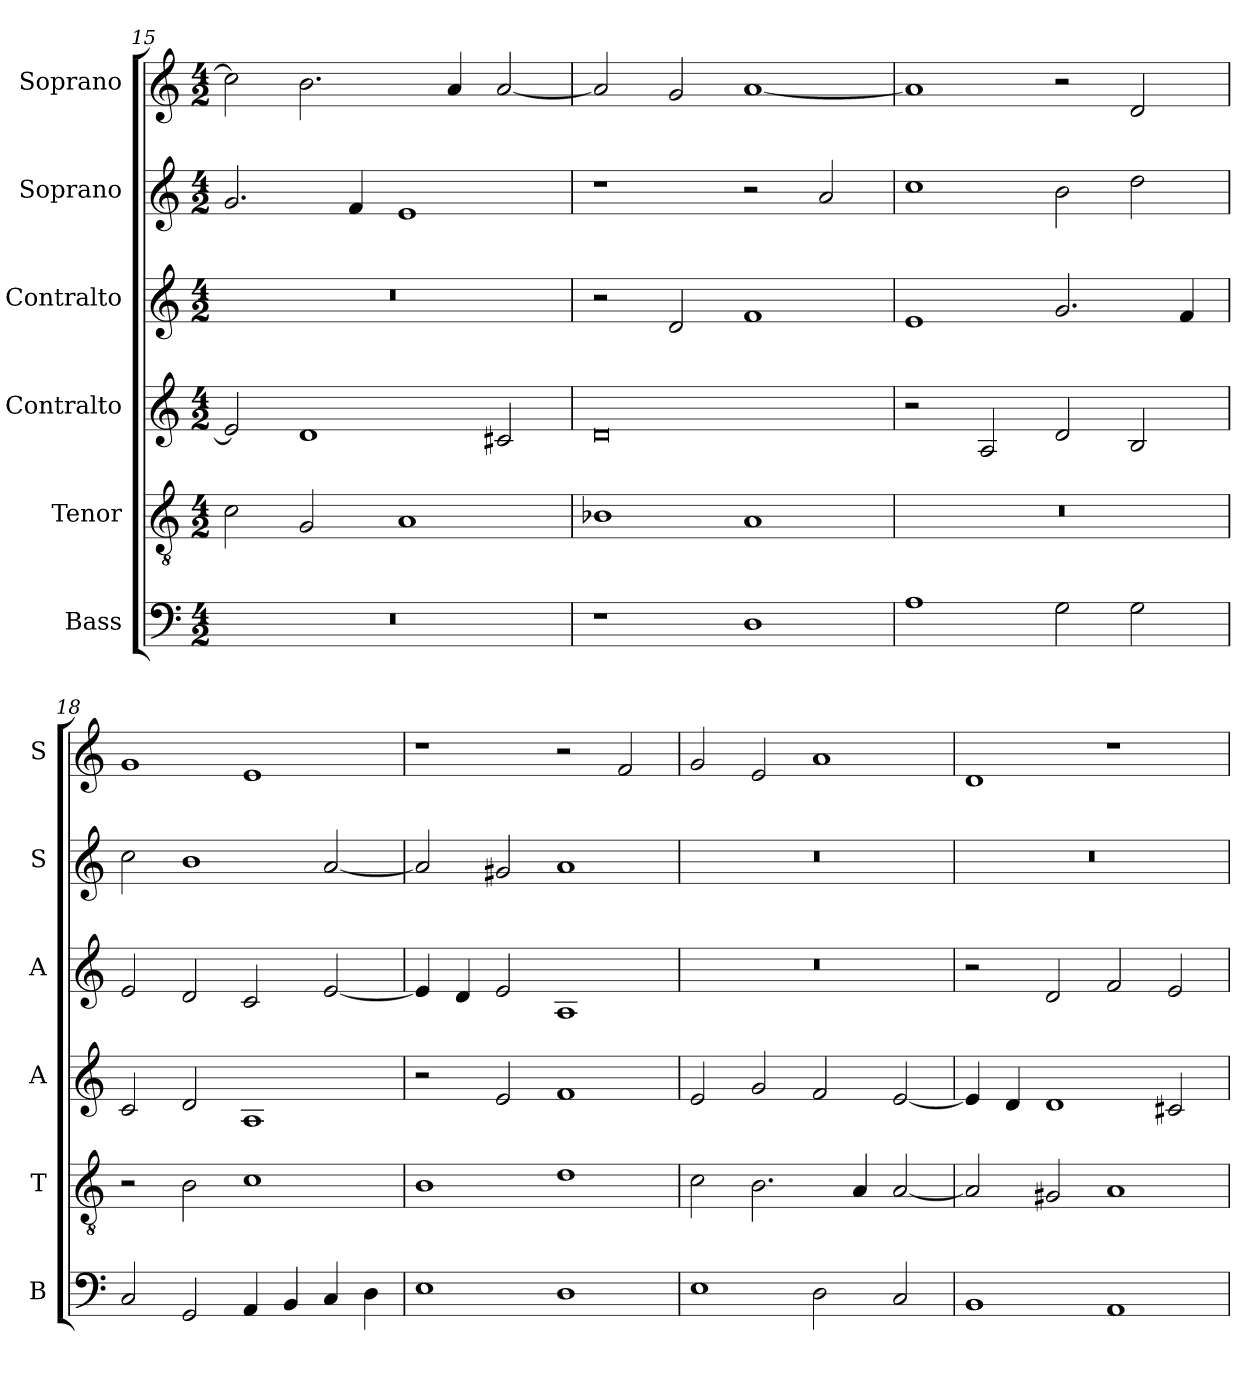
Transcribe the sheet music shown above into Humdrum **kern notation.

**kern	**kern	**kern	**kern	**kern	**kern
*part6	*part5	*part4	*part3	*part2	*part1
*staff6	*staff5	*staff4	*staff3	*staff2	*staff1
*I"Bass	*I"Tenor	*I"Contralto	*I"Contralto	*I"Soprano	*I"Soprano
*I'B	*I'T	*I'A	*I'A	*I'S	*I'S
*clefF4	*clefGv2	*clefG2	*clefG2	*clefG2	*clefG2
*k[]	*k[]	*k[]	*k[]	*k[]	*k[]
*E:phr	*E:phr	*E:phr	*E:phr	*E:phr	*E:phr
*M4/2	*M4/2	*M4/2	*M4/2	*M4/2	*M4/2
=15	=15	=15	=15	=15	=15
0r	2c	2e]	0r	2.g	2cc]
.	2G	1d	.	.	2.b
.	.	.	.	4f	.
.	1A	.	.	1e	.
.	.	.	.	.	4a
.	.	2c#X	.	.	[2a
=16	=16	=16	=16	=16	=16
1r	1B-X	0d	2r	1r	2a]
.	.	.	2d	.	2g
1D	1A	.	1f	2r	[1a
.	.	.	.	2a	.
=17	=17	=17	=17	=17	=17
1A	0r	2r	1e	1cc	1a]
.	.	2A	.	.	.
2G	.	2d	2.g	2b	2r
2G	.	2B	.	2dd	2d
.	.	.	4f	.	.
=18	=18	=18	=18	=18	=18
2C	2r	2c	2e	2cc	1g
2GG	2B	2d	2d	1b	.
4AA	1c	1A	2c	.	1e
4BB	.	.	.	.	.
4C	.	.	[2e	[2a	.
4D	.	.	.	.	.
=19	=19	=19	=19	=19	=19
1E	1B	2r	4e]	2a]	1r
.	.	.	4d	.	.
.	.	2e	2e	2g#X	.
1D	1d	1f	1A	1a	2r
.	.	.	.	.	2f
=20	=20	=20	=20	=20	=20
1E	2c	2e	0r	0r	2g
.	2.B	2g	.	.	2e
2D	.	2f	.	.	1a
.	4A	.	.	.	.
2C	[2A	[2e	.	.	.
=21	=21	=21	=21	=21	=21
1BB	2A]	4e]	2r	0r	1d
.	.	4d	.	.	.
.	2G#X	1d	2d	.	.
1AA	1A	.	2f	.	1r
.	.	2c#X	2e	.	.
=	=	=	=	=	=
*-	*-	*-	*-	*-	*-
